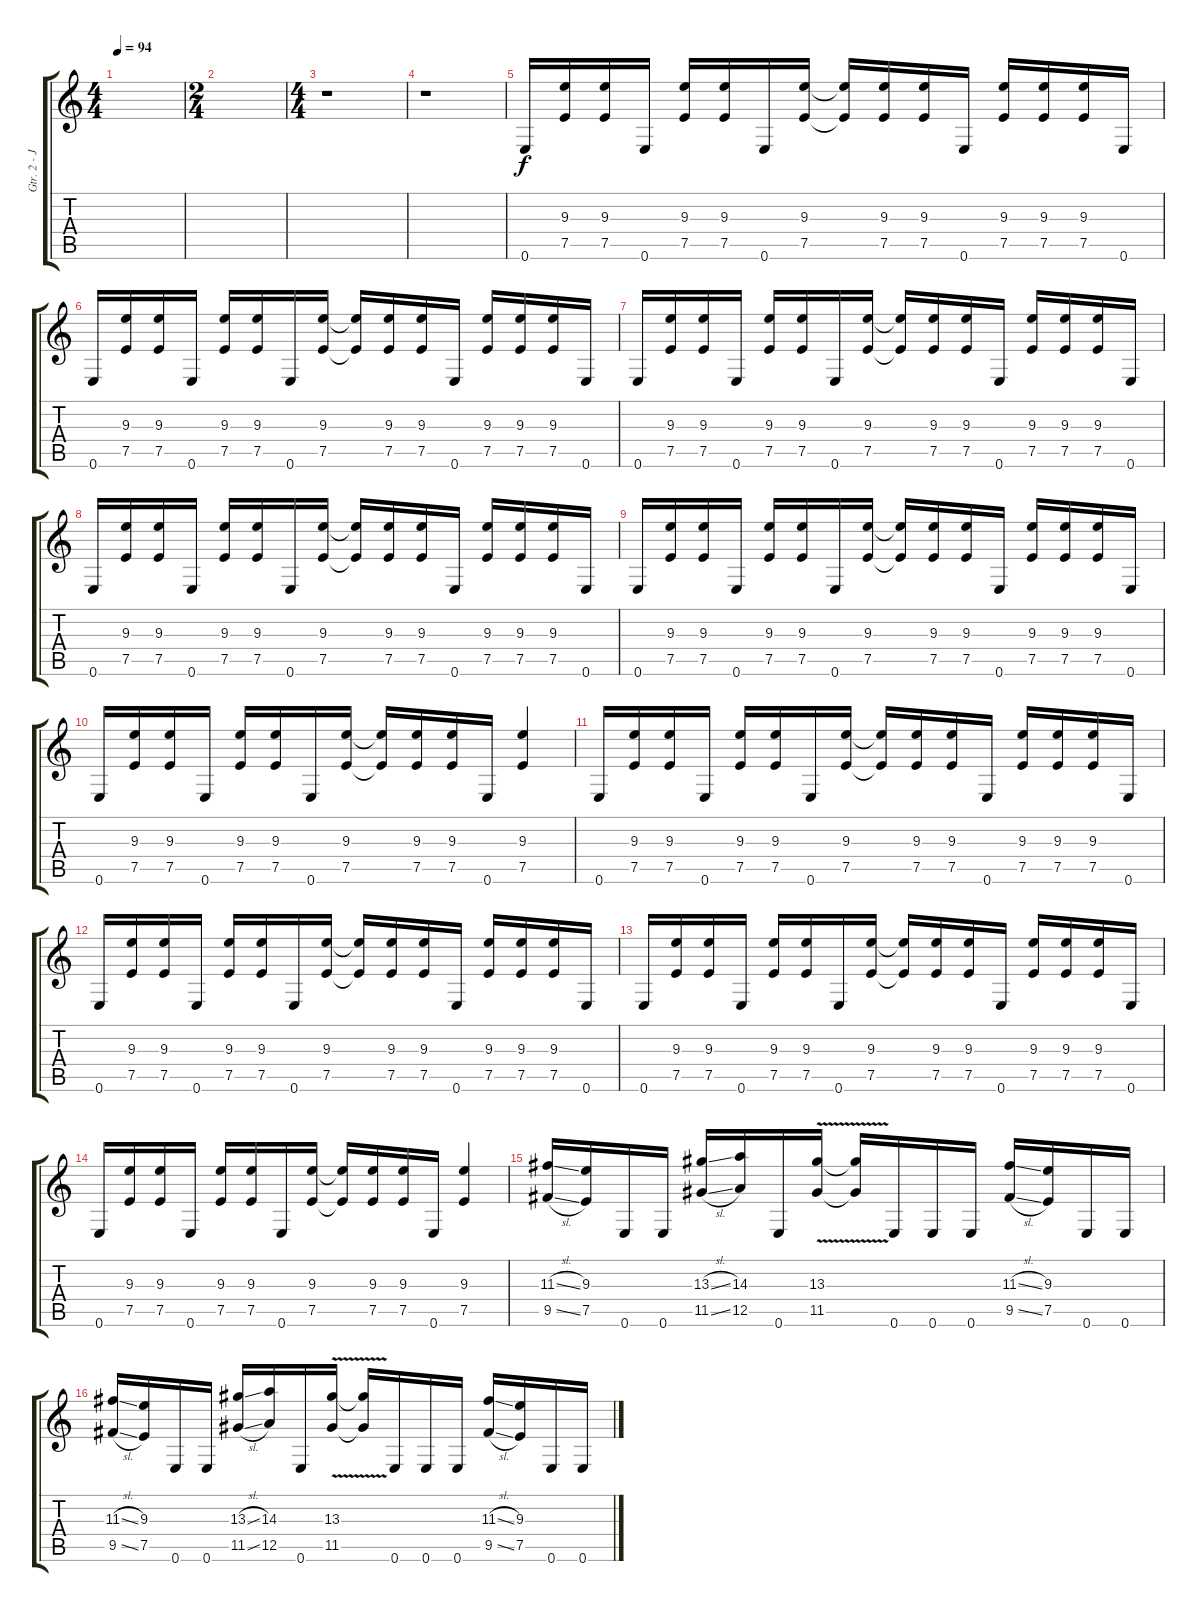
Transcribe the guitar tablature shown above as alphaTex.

\track ("Gtr. 2 - James" "Gtr. 2 - J") {instrument distortionguitar}
\staff {score tabs}
\tuning (E4 B3 G3 D3 A2 E2) {hide}
\ts (4 4)
\tempo 94
\clef g2
\ks c
|
\ts (2 4)
|
\ts (4 4)
r.1 |
r.1 |
0.6.16{instrument electricguitarclean} (9.3 7.5).16 (9.3 7.5).16 0.6.16 (9.3 7.5).16 (9.3 7.5).16 0.6.16 (9.3 7.5).16 (9.3{t} 7.5{t}).16 (9.3 7.5).16 (9.3 7.5).16 0.6.16 (9.3 7.5).16 (9.3 7.5).16 (9.3 7.5).16 0.6.16 |
0.6.16 (9.3 7.5).16 (9.3 7.5).16 0.6.16 (9.3 7.5).16 (9.3 7.5).16 0.6.16 (9.3 7.5).16 (9.3{t} 7.5{t}).16 (9.3 7.5).16 (9.3 7.5).16 0.6.16 (9.3 7.5).16 (9.3 7.5).16 (9.3 7.5).16 0.6.16 |
0.6.16 (9.3 7.5).16 (9.3 7.5).16 0.6.16 (9.3 7.5).16 (9.3 7.5).16 0.6.16 (9.3 7.5).16 (9.3{t} 7.5{t}).16 (9.3 7.5).16 (9.3 7.5).16 0.6.16 (9.3 7.5).16 (9.3 7.5).16 (9.3 7.5).16 0.6.16 |
0.6.16 (9.3 7.5).16 (9.3 7.5).16 0.6.16 (9.3 7.5).16 (9.3 7.5).16 0.6.16 (9.3 7.5).16 (9.3{t} 7.5{t}).16 (9.3 7.5).16 (9.3 7.5).16 0.6.16 (9.3 7.5).16 (9.3 7.5).16 (9.3 7.5).16 0.6.16 |
0.6.16{instrument overdrivenguitar} (9.3 7.5).16 (9.3 7.5).16 0.6.16 (9.3 7.5).16 (9.3 7.5).16 0.6.16 (9.3 7.5).16 (9.3{t} 7.5{t}).16 (9.3 7.5).16 (9.3 7.5).16 0.6.16 (9.3 7.5).16 (9.3 7.5).16 (9.3 7.5).16 0.6.16 |
0.6.16 (9.3 7.5).16 (9.3 7.5).16 0.6.16 (9.3 7.5).16 (9.3 7.5).16 0.6.16 (9.3 7.5).16 (9.3{t} 7.5{t}).16 (9.3 7.5).16 (9.3 7.5).16 0.6.16 (9.3 7.5).4 |
0.6.16 (9.3 7.5).16 (9.3 7.5).16 0.6.16 (9.3 7.5).16 (9.3 7.5).16 0.6.16 (9.3 7.5).16 (9.3{t} 7.5{t}).16 (9.3 7.5).16 (9.3 7.5).16 0.6.16 (9.3 7.5).16 (9.3 7.5).16 (9.3 7.5).16 0.6.16 |
0.6.16 (9.3 7.5).16 (9.3 7.5).16 0.6.16 (9.3 7.5).16 (9.3 7.5).16 0.6.16 (9.3 7.5).16 (9.3{t} 7.5{t}).16 (9.3 7.5).16 (9.3 7.5).16 0.6.16 (9.3 7.5).16 (9.3 7.5).16 (9.3 7.5).16 0.6.16 |
0.6.16 (9.3 7.5).16 (9.3 7.5).16 0.6.16 (9.3 7.5).16 (9.3 7.5).16 0.6.16 (9.3 7.5).16 (9.3{t} 7.5{t}).16 (9.3 7.5).16 (9.3 7.5).16 0.6.16 (9.3 7.5).16 (9.3 7.5).16 (9.3 7.5).16 0.6.16 |
0.6.16 (9.3 7.5).16 (9.3 7.5).16 0.6.16 (9.3 7.5).16 (9.3 7.5).16 0.6.16 (9.3 7.5).16 (9.3{t} 7.5{t}).16 (9.3 7.5).16 (9.3 7.5).16 0.6.16 (9.3 7.5).4 |
(11.3{sl} 9.5{sl}).16 (9.3 7.5).16 0.6.16 0.6.16 (13.3{sl} 11.5{sl}).16 (14.3 12.5).16 0.6.16 (13.3{v} 11.5{v}).16 (13.3{t} 11.5{t}).16 0.6.16 0.6.16 0.6.16 (11.3{sl} 9.5{sl}).16 (9.3 7.5).16 0.6.16 0.6.16 |
(11.3{sl} 9.5{sl}).16 (9.3 7.5).16 0.6.16 0.6.16 (13.3{sl} 11.5{sl}).16 (14.3 12.5).16 0.6.16 (13.3{v} 11.5{v}).16 (13.3{t} 11.5{t}).16 0.6.16 0.6.16 0.6.16 (11.3{sl} 9.5{sl}).16 (9.3 7.5).16 0.6.16 0.6.16
